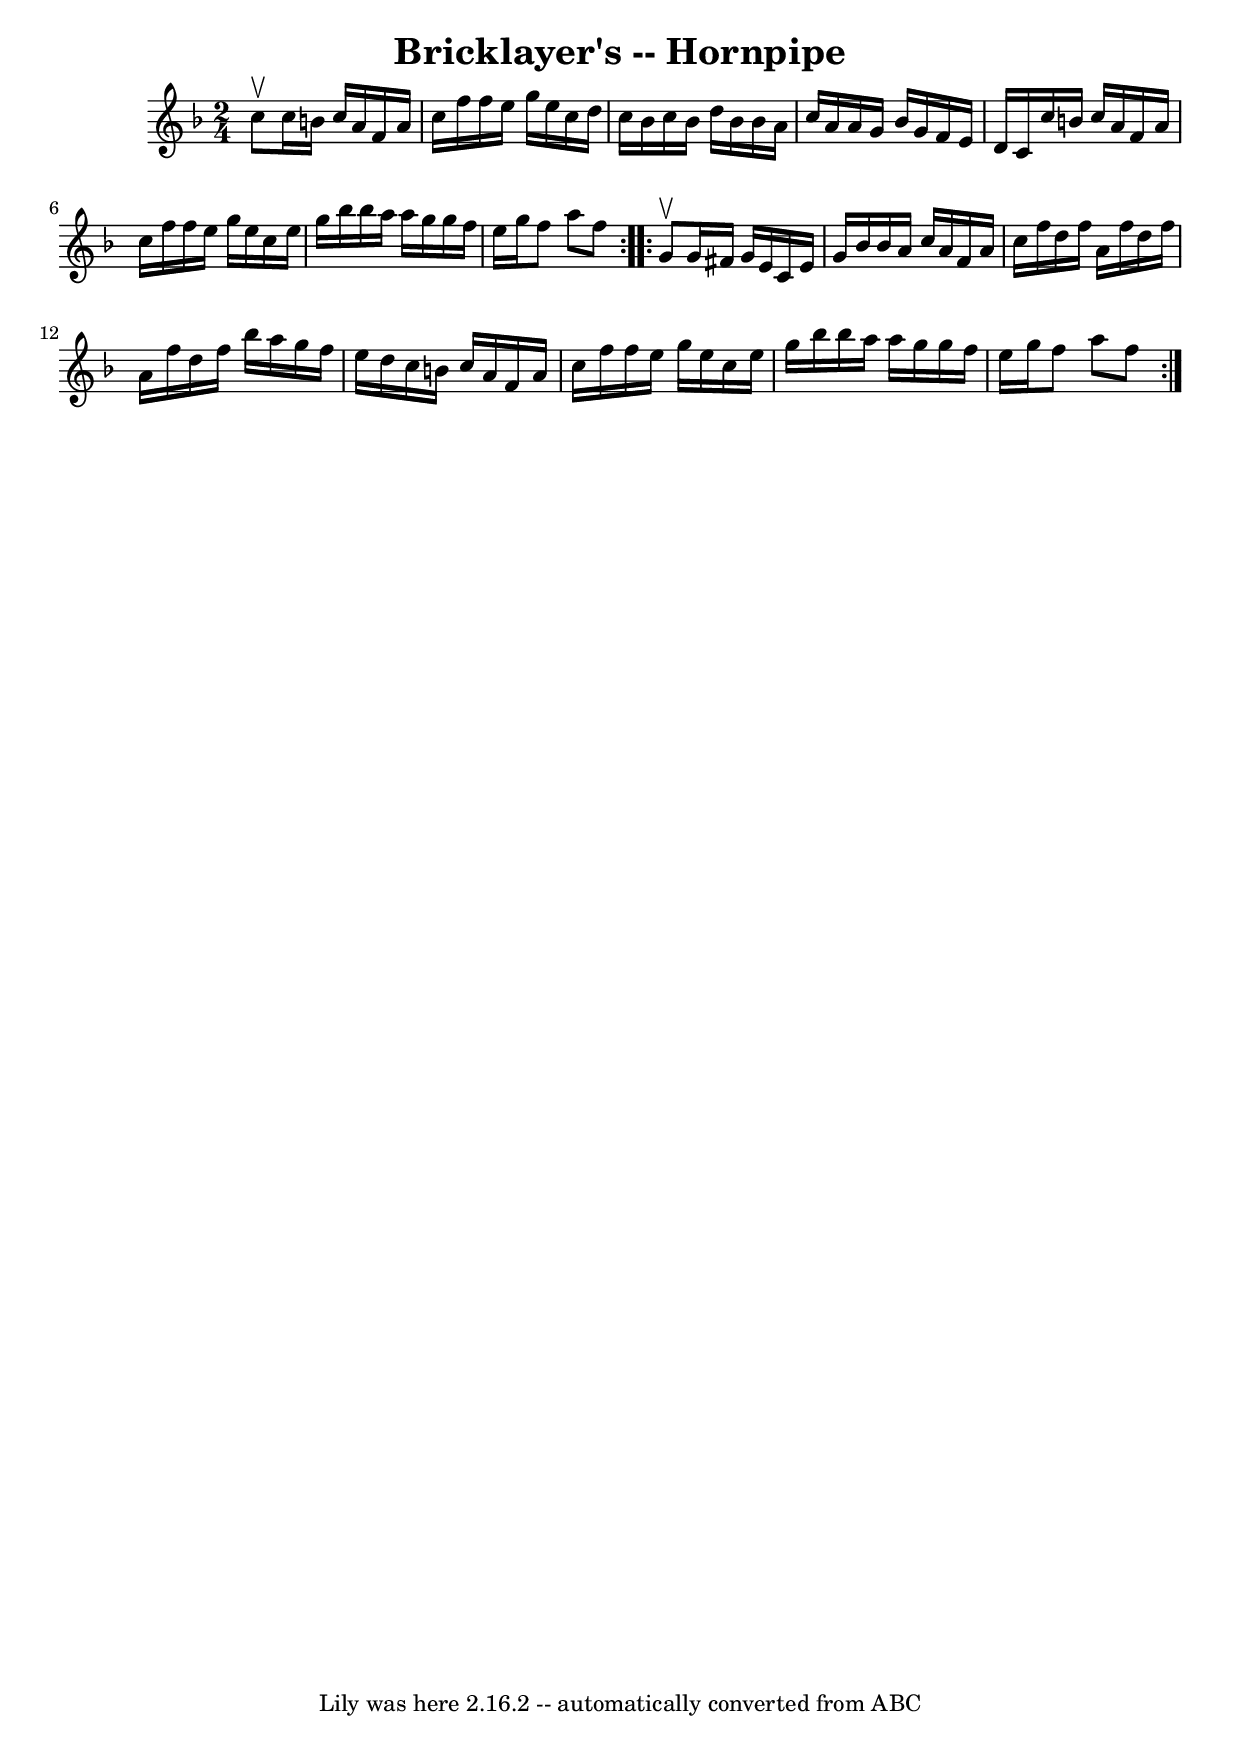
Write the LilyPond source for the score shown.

\version "2.16.2"
\include "Mammoth.ily"
\header {
  %% book = "Cole's 1000 Fiddle Tunes"
  crossRefNumber = "1"
  footnotes = ""
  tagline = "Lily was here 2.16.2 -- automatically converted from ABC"
  title = "Bricklayer's -- Hornpipe"

}
voicedefault =  {



  \repeat volta 2 {

    \time 2/4 
    \key f \major     c''8^\upbow  |
    c''16 b'16 c''16         a'16 f'16 a'16 c''16 f''16   |
    f''16 e''16 g''16         e''16 c''16 d''16 c''16 bes'16   |
    c''16 bes'16 d''16      bes'16 bes'16 a'16 c''16 a'16   |
    a'16 g'16 bes'16      g'16 f'16 e'16 d'16 c'16   |
    c''16 b'16 c''16         a'16 f'16 a'16 c''16 f''16   |
    f''16 e''16 g''16         e''16 c''16 e''16 g''16 bes''16   |
    bes''16 a''16         a''16 g''16 g''16 f''16 e''16 g''16   |
    f''8 a''8    
    f''8  
  }     
  \repeat volta 2 {     g'8^\upbow  |
    g'16 fis'16 g'16        e'16 c'16 e'16 g'16 bes'16   |
    bes'16 a'16 c''16         a'16 f'16 a'16 c''16 f''16   |
    d''16 f''16 a'16         f''16 d''16 f''16 a'16 f''16   |
    d''16 f''16 bes''16       a''16 g''16 f''16 e''16 d''16   |
    c''16 b'16         c''16 a'16 f'16 a'16 c''16 f''16   |
    f''16 e''16         g''16 e''16 c''16 e''16 g''16 bes''16   |
    bes''16         a''16 a''16 g''16 g''16 f''16 e''16 g''16   |
    f''8    
    a''8 f''8  
  }   

}

\score{
  <<

    \context Staff="default"
    {
      \voicedefault 
      
    }

  >>
  \layout {
    
  }
  \midi {
  }

}
